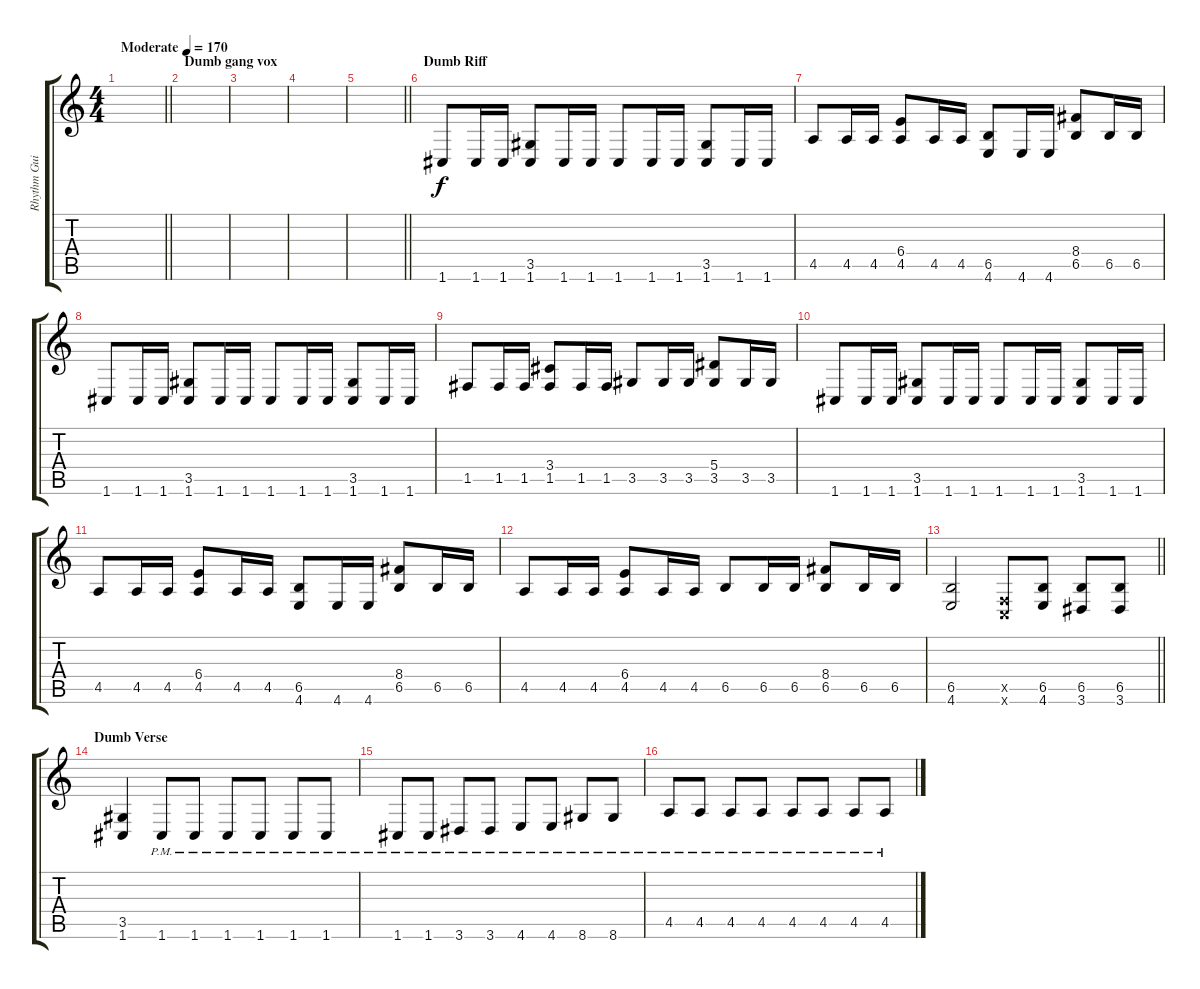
\track ("Rhythm Guitar" "Rhythm Gui") {instrument distortionguitar}
\staff {score tabs}
\tuning (C4 G3 Eb3 Bb2 F2 C2) {hide}
\ts (4 4)
\tempo (170 "Moderate")
\clef g2
\barLineRight lightlight
\ks c
|
\section ("" "Dumb gang vox")
|
|
|
\barLineRight lightlight
|
\section ("" "Dumb Riff")
1.6.8 1.6.16 1.6.16 (3.5 1.6).8 1.6.16 1.6.16 1.6.8 1.6.16 1.6.16 (3.5 1.6).8 1.6.16 1.6.16 |
4.5.8 4.5.16 4.5.16 (6.4 4.5).8 4.5.16 4.5.16 (6.5 4.6).8 4.6.16 4.6.16 (8.4 6.5).8 6.5.16 6.5.16 |
1.6.8 1.6.16 1.6.16 (3.5 1.6).8 1.6.16 1.6.16 1.6.8 1.6.16 1.6.16 (3.5 1.6).8 1.6.16 1.6.16 |
1.5.8 1.5.16 1.5.16 (3.4 1.5).8 1.5.16 1.5.16 3.5.8 3.5.16 3.5.16 (5.4 3.5).8 3.5.16 3.5.16 |
1.6.8 1.6.16 1.6.16 (3.5 1.6).8 1.6.16 1.6.16 1.6.8 1.6.16 1.6.16 (3.5 1.6).8 1.6.16 1.6.16 |
4.5.8 4.5.16 4.5.16 (6.4 4.5).8 4.5.16 4.5.16 (6.5 4.6).8 4.6.16 4.6.16 (8.4 6.5).8 6.5.16 6.5.16 |
4.5.8 4.5.16 4.5.16 (6.4 4.5).8 4.5.16 4.5.16 6.5.8 6.5.16 6.5.16 (8.4 6.5).8 6.5.16 6.5.16 |
\barLineRight lightlight
(6.5 4.6).2 (0.5{x} 0.6{x}).8 (6.5 4.6).8 (6.5 3.6).8 (6.5 3.6).8 |
\section ("" "Dumb Verse")
(3.5 1.6).4 1.6{pm}.8 1.6{pm}.8 1.6{pm}.8 1.6{pm}.8 1.6{pm}.8 1.6{pm}.8 |
1.6{pm}.8 1.6{pm}.8 3.6{pm}.8 3.6{pm}.8 4.6{pm}.8 4.6{pm}.8 8.6{pm}.8 8.6{pm}.8 |
4.5{pm}.8 4.5{pm}.8 4.5{pm}.8 4.5{pm}.8 4.5{pm}.8 4.5{pm}.8 4.5{pm}.8 4.5{pm}.8
